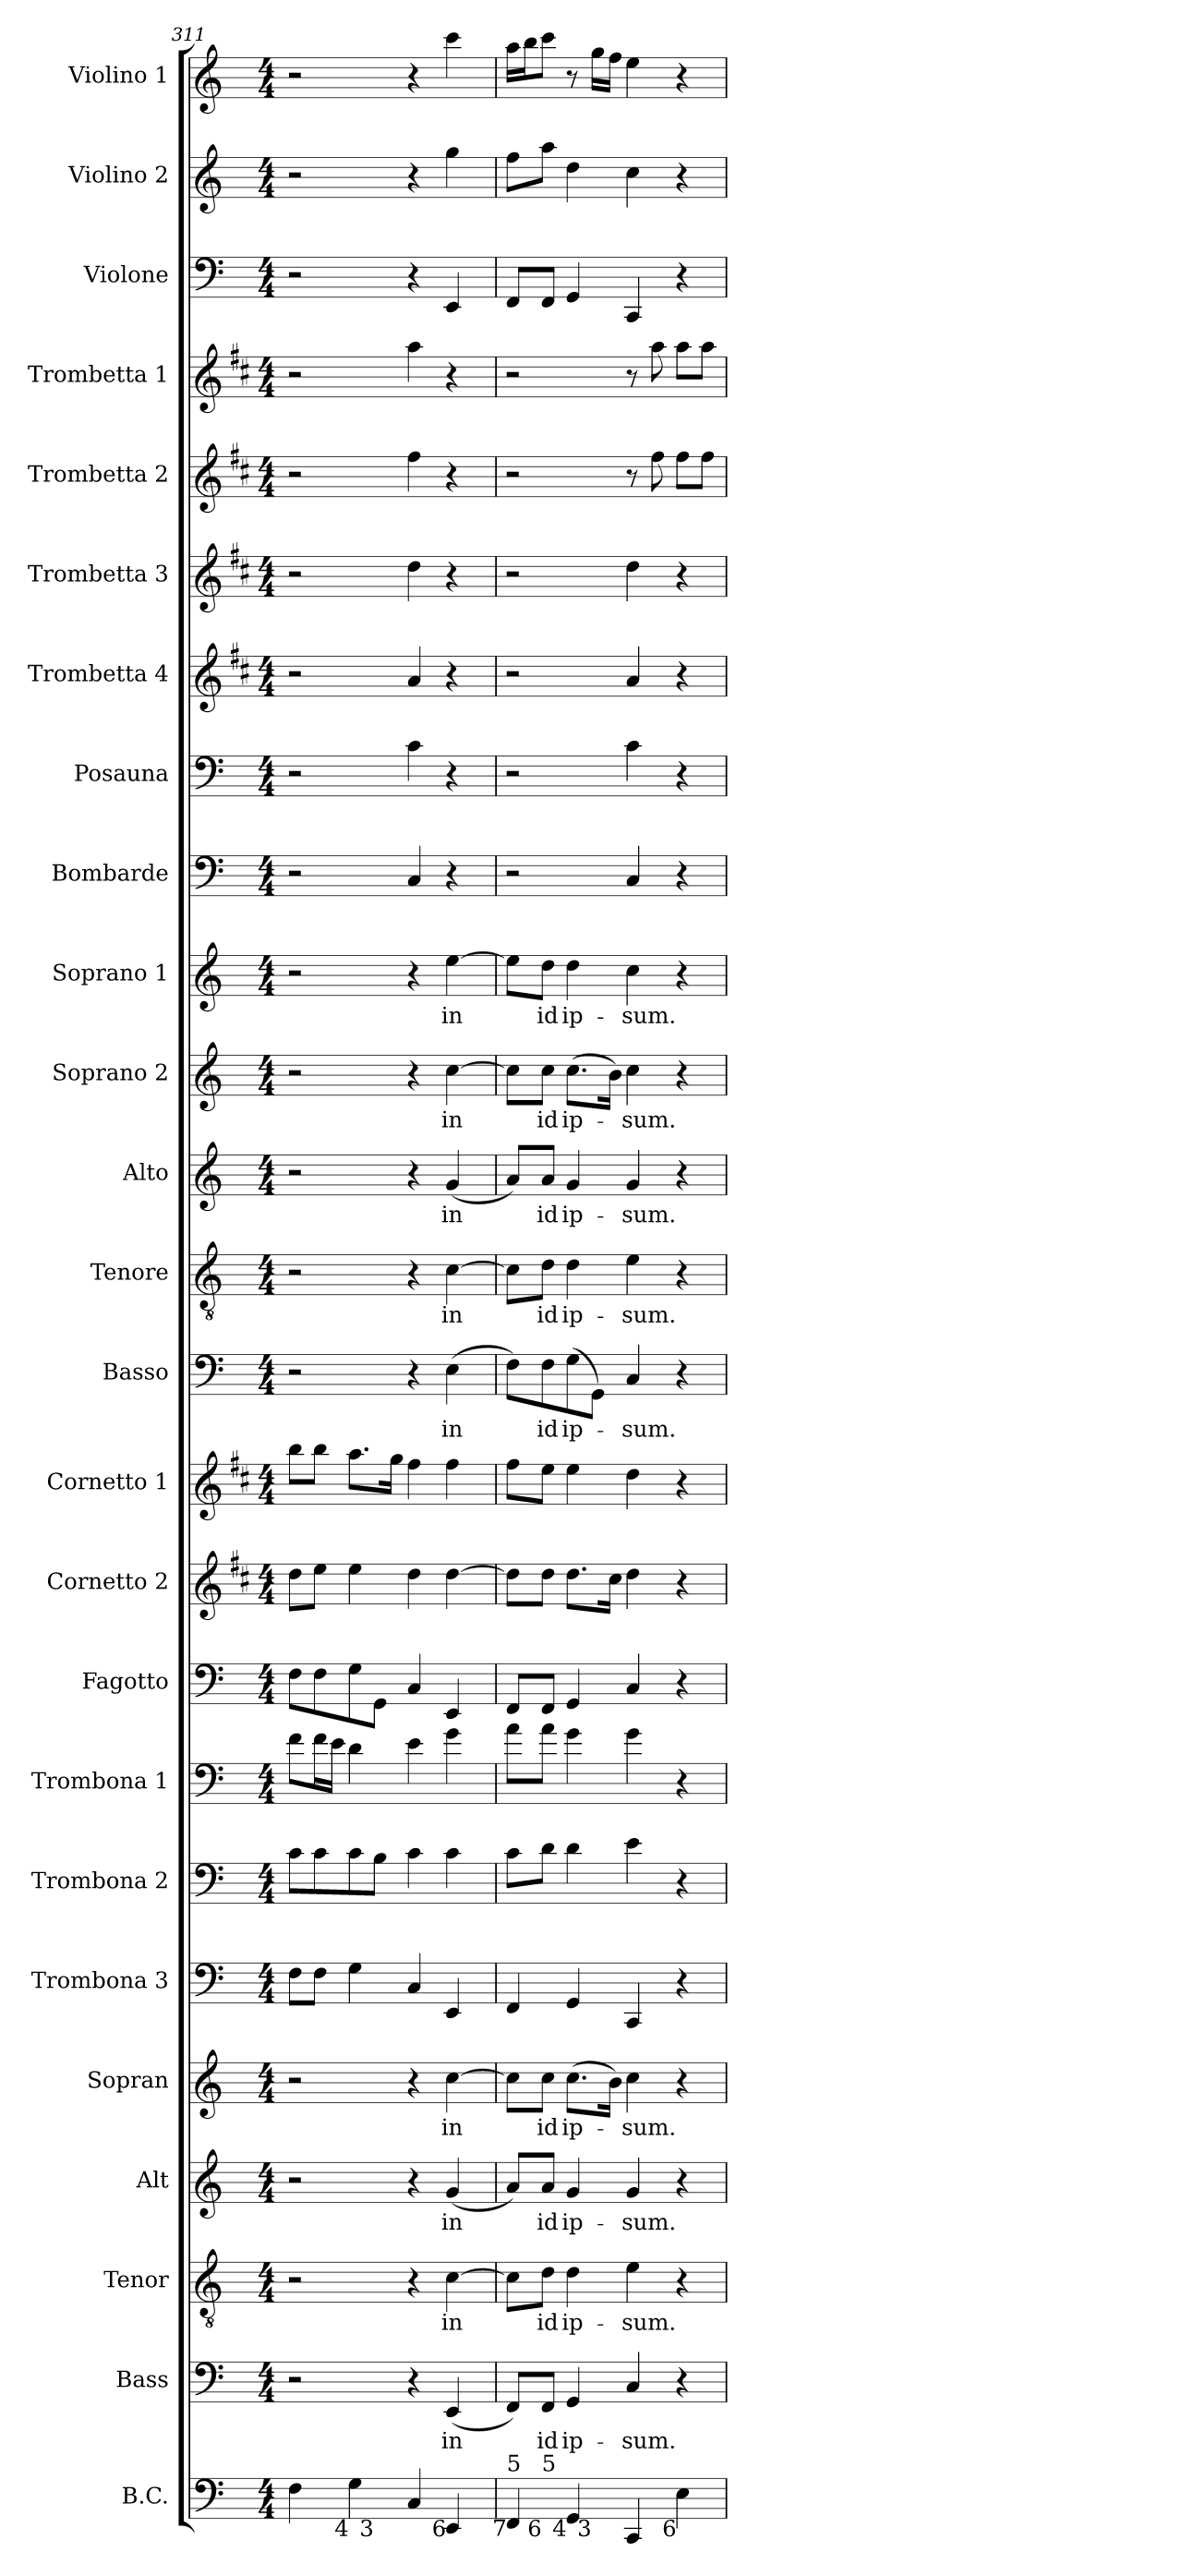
**kern	**kern	**text	**kern	**text	**kern	**text	**kern	**text	**kern	**kern	**kern	**kern	**kern	**kern	**kern	**text	**kern	**text	**kern	**text	**kern	**text	**kern	**text	**kern	**kern	**kern	**kern	**kern	**kern	**kern	**kern	**kern
*part25	*part24	*part24	*part23	*part23	*part22	*part22	*part21	*part21	*part20	*part19	*part18	*part17	*part16	*part15	*part14	*part14	*part13	*part13	*part12	*part12	*part11	*part11	*part10	*part10	*part9	*part8	*part7	*part6	*part5	*part4	*part3	*part2	*part1
*staff25	*staff24	*staff24	*staff23	*staff23	*staff22	*staff22	*staff21	*staff21	*staff20	*staff19	*staff18	*staff17	*staff16	*staff15	*staff14	*staff14	*staff13	*staff13	*staff12	*staff12	*staff11	*staff11	*staff10	*staff10	*staff9	*staff8	*staff7	*staff6	*staff5	*staff4	*staff3	*staff2	*staff1
*I"B.C.	*I"Bass	*	*I"Tenor	*	*I"Alt	*	*I"Sopran	*	*I"Trombona 3	*I"Trombona 2	*I"Trombona 1	*I"Fagotto	*I"Cornetto 2	*I"Cornetto 1	*I"Basso	*	*I"Tenore	*	*I"Alto	*	*I"Soprano 2	*	*I"Soprano 1	*	*I"Bombarde	*I"Posauna	*I"Trombetta 4	*I"Trombetta 3	*I"Trombetta 2	*I"Trombetta 1	*I"Violone	*I"Violino 2	*I"Violino 1
*I'B.C.	*I'B.	*	*I'T.	*	*I'A.	*	*I'S.	*	*I'Tbn. 2	*I'Tbn. 2	*I'Tbn. 1	*I'Fag.	*I'Cor. 2	*I'Cor. 1	*I'B.	*	*I'T.	*	*I'A.	*	*I'S.	*	*I'S.	*	*	*	*	*	*	*	*	*I'Vl. 2	*I'Vl. 1
*clefF4	*clefF4	*	*clefGv2	*	*clefG2	*	*clefG2	*	*clefF4	*clefF4	*clefF4	*clefF4	*clefG2	*clefG2	*clefF4	*	*clefGv2	*	*clefG2	*	*clefG2	*	*clefG2	*	*clefF4	*clefF4	*clefG2	*clefG2	*clefG2	*clefG2	*clefF4	*clefG2	*clefG2
*	*	*	*ITrd7c12	*	*	*	*	*	*	*	*	*	*ITrd1c2	*ITrd1c2	*	*	*ITrd7c12	*	*	*	*	*	*	*	*	*	*ITrd1c2	*ITrd1c2	*ITrd1c2	*ITrd1c2	*	*	*
*k[]	*k[]	*	*k[]	*	*k[]	*	*k[]	*	*k[]	*k[]	*k[]	*k[]	*k[]	*k[]	*k[]	*	*k[]	*	*k[]	*	*k[]	*	*k[]	*	*k[]	*k[]	*k[]	*k[]	*k[]	*k[]	*k[]	*k[]	*k[]
*C:	*C:	*	*C:	*	*C:	*	*C:	*	*C:	*C:	*C:	*C:	*C:	*C:	*C:	*	*C:	*	*C:	*	*C:	*	*C:	*	*C:	*C:	*C:	*C:	*C:	*C:	*C:	*C:	*C:
*M4/4	*M4/4	*	*M4/4	*	*M4/4	*	*M4/4	*	*M4/4	*M4/4	*M4/4	*M4/4	*M4/4	*M4/4	*M4/4	*	*M4/4	*	*M4/4	*	*M4/4	*	*M4/4	*	*M4/4	*M4/4	*M4/4	*M4/4	*M4/4	*M4/4	*M4/4	*M4/4	*M4/4
=311	=311	=311	=311	=311	=311	=311	=311	=311	=311	=311	=311	=311	=311	=311	=311	=311	=311	=311	=311	=311	=311	=311	=311	=311	=311	=311	=311	=311	=311	=311	=311	=311	=311
!LO:TX:b:rj:t=6	!	!	!	!	!	!	!	!	!	!	!	!	!	!	!	!	!	!	!	!	!	!	!	!	!	!	!	!	!	!	!	!	!
!LO:TX:t=5	!	!	!	!	!	!	!	!	!	!	!	!	!	!	!	!	!	!	!	!	!	!	!	!	!	!	!	!	!	!	!	!	!
*^	*	*	*	*	*	*	*	*	*	*	*	*	*	*	*	*	*	*	*	*	*	*	*	*	*	*	*	*	*	*	*	*	*
4Fi\	4.ryy	2r	.	2r	.	2r	.	2r	.	8Fi\L	8ci\L	8fi\L	8Fi\L	8cci\L	8aai\L	2r	.	2r	.	2r	.	2r	.	2r	.	2r	2r	2r	2r	2r	2r	2r	2r	2r
.	.	.	.	.	.	.	.	.	.	8Fi\J	8ci\	16fi\L	8Fi\	8ddi\J	8aai\J	.	.	.	.	.	.	.	.	.	.	.	.	.	.	.	.	.	.	.
.	.	.	.	.	.	.	.	.	.	.	.	16ei\JJ	.	.	.	.	.	.	.	.	.	.	.	.	.	.	.	.	.	.	.	.	.	.
!LO:TX:b:rj:t=4	!	!	!	!	!	!	!	!	!	!	!	!	!	!	!	!	!	!	!	!	!	!	!	!	!	!	!	!	!	!	!	!	!	!
4Gi\	.	.	.	.	.	.	.	.	.	4Gi\	8ci\	4di\	8Gi\	4ddi\	8.ggi\L	.	.	.	.	.	.	.	.	.	.	.	.	.	.	.	.	.	.	.
!	!LO:TX:b:rj:t=3	!	!	!	!	!	!	!	!	!	!	!	!	!	!	!	!	!	!	!	!	!	!	!	!	!	!	!	!	!	!	!	!	!
.	2ryy	.	.	.	.	.	.	.	.	.	8Bi\J	.	8GGi\J	.	.	.	.	.	.	.	.	.	.	.	.	.	.	.	.	.	.	.	.	.
.	.	.	.	.	.	.	.	.	.	.	.	.	.	.	16ffi\Jk	.	.	.	.	.	.	.	.	.	.	.	.	.	.	.	.	.	.	.
4Ci/	.	4r	.	4r	.	4r	.	4r	.	4Ci/	4ci\	4ei\	4Ci/	4cci\	4eei\	4r	.	4r	.	4r	.	4r	.	4r	.	4Ci/	4ci\	4gi/	4cci\	4eei\	4ggi\	4r	4r	4r
!	!	!	!LO:LY:b:color=#000000	!	!	!	!	!	!	!	!	!	!	!	!	!	!	!	!	!	!	!	!	!	!	!	!	!	!	!	!	!	!	!
!	!	!	!	!	!LO:LY:b:color=#000000	!	!	!	!	!	!	!	!	!	!	!	!	!	!	!	!	!	!	!	!	!	!	!	!	!	!	!	!	!
!	!	!	!	!	!	!	!LO:LY:b:color=#000000	!	!	!	!	!	!	!	!	!	!	!	!	!	!	!	!	!	!	!	!	!	!	!	!	!	!	!
!	!	!	!	!	!	!	!	!	!LO:LY:b:color=#000000	!	!	!	!	!	!	!	!	!	!	!	!	!	!	!	!	!	!	!	!	!	!	!	!	!
!	!	!	!	!	!	!	!	!	!	!	!	!	!	!	!	!	!LO:LY:b:color=#000000	!	!	!	!	!	!	!	!	!	!	!	!	!	!	!	!	!
!	!	!	!	!	!	!	!	!	!	!	!	!	!	!	!	!	!	!	!LO:LY:b:color=#000000	!	!	!	!	!	!	!	!	!	!	!	!	!	!	!
!	!	!	!	!	!	!	!	!	!	!	!	!	!	!	!	!	!	!	!	!	!LO:LY:b:color=#000000	!	!	!	!	!	!	!	!	!	!	!	!	!
!	!	!	!	!	!	!	!	!	!	!	!	!	!	!	!	!	!	!	!	!	!	!	!LO:LY:b:color=#000000	!	!	!	!	!	!	!	!	!	!	!
!LO:TX:b:rj:t=6	!	!	!	!	!	!	!	!	!	!	!	!	!	!	!	!	!	!	!	!	!	!	!	!	!	!	!	!	!	!	!	!	!	!
!	!	!	!	!	!	!	!	!	!	!	!	!	!	!	!	!	!	!	!	!	!	!	!	!	!LO:LY:b:color=#000000	!	!	!	!	!	!	!	!	!
4EEi/	.	(4EEi/	in	[4Ci\	in	(4gi/	in	[4cci\	in	4EEi/	4ci\	4gi\	4EEi/	[4cci\	4eei\	(4Ei\	in	[4Ci\	in	(4gi/	in	[4cci\	in	[4eei\	in	4r	4r	4r	4r	4r	4r	4EEi/	4ggi\	4ccci\
.	8ryy	.	.	.	.	.	.	.	.	.	.	.	.	.	.	.	.	.	.	.	.	.	.	.	.	.	.	.	.	.	.	.	.	.
=312	=312	=312	=312	=312	=312	=312	=312	=312	=312	=312	=312	=312	=312	=312	=312	=312	=312	=312	=312	=312	=312	=312	=312	=312	=312	=312	=312	=312	=312	=312	=312	=312	=312	=312
!LO:TX:b:rj:t=7	!	!	!	!	!	!	!	!	!	!	!	!	!	!	!	!	!	!	!	!	!	!	!	!	!	!	!	!	!	!	!	!	!	!
!LO:TX:t=5	!	!	!	!	!	!	!	!	!	!	!	!	!	!	!	!	!	!	!	!	!	!	!	!	!	!	!	!	!	!	!	!	!	!
*	*^	*	*	*	*	*	*	*	*	*	*	*	*	*	*	*	*	*	*	*	*	*	*	*	*	*	*	*	*	*	*	*	*	*
4FFi/	8ryy	4.ryy	8FFi/L)	.	8Ci\L]	.	8ai/L)	.	8cci\L]	.	4FFi/	8ci\L	8ai\L	8FFi/L	8cci\L]	8eei\L	8Fi\L)	.	8Ci\L]	.	8ai/L)	.	8cci\L]	.	8eei\L]	.	2r	2r	2r	2r	2r	2r	8FFi/L	8ffi\L	16aai\LL
.	.	.	.	.	.	.	.	.	.	.	.	.	.	.	.	.	.	.	.	.	.	.	.	.	.	.	.	.	.	.	.	.	.	.	16bbi\J
!	!	!	!	!LO:LY:b:color=#000000	!	!	!	!	!	!	!	!	!	!	!	!	!	!	!	!	!	!	!	!	!	!	!	!	!	!	!	!	!	!	!
!	!	!	!	!	!	!LO:LY:b:color=#000000	!	!	!	!	!	!	!	!	!	!	!	!	!	!	!	!	!	!	!	!	!	!	!	!	!	!	!	!	!
!	!	!	!	!	!	!	!	!LO:LY:b:color=#000000	!	!	!	!	!	!	!	!	!	!	!	!	!	!	!	!	!	!	!	!	!	!	!	!	!	!	!
!	!	!	!	!	!	!	!	!	!	!LO:LY:b:color=#000000	!	!	!	!	!	!	!	!	!	!	!	!	!	!	!	!	!	!	!	!	!	!	!	!	!
!	!	!	!	!	!	!	!	!	!	!	!	!	!	!	!	!	!	!LO:LY:b:color=#000000	!	!	!	!	!	!	!	!	!	!	!	!	!	!	!	!	!
!	!	!	!	!	!	!	!	!	!	!	!	!	!	!	!	!	!	!	!	!LO:LY:b:color=#000000	!	!	!	!	!	!	!	!	!	!	!	!	!	!	!
!	!	!	!	!	!	!	!	!	!	!	!	!	!	!	!	!	!	!	!	!	!	!LO:LY:b:color=#000000	!	!	!	!	!	!	!	!	!	!	!	!	!
!	!	!	!	!	!	!	!	!	!	!	!	!	!	!	!	!	!	!	!	!	!	!	!	!LO:LY:b:color=#000000	!	!	!	!	!	!	!	!	!	!	!
!	!LO:TX:b:rj:t=6	!	!	!	!	!	!	!	!	!	!	!	!	!	!	!	!	!	!	!	!	!	!	!	!	!	!	!	!	!	!	!	!	!	!
!	!LO:TX:t=5	!	!	!	!	!	!	!	!	!	!	!	!	!	!	!	!	!	!	!	!	!	!	!	!	!	!	!	!	!	!	!	!	!	!
!	!	!	!	!	!	!	!	!	!	!	!	!	!	!	!	!	!	!	!	!	!	!	!	!	!	!LO:LY:b:color=#000000	!	!	!	!	!	!	!	!	!
.	2..ryy	.	8FFi/J	id	8Di\J	id	8ai/J	id	8cci\J	id	.	8di\J	8ai\J	8FFi/J	8cci\J	8ddi\J	8Fi\	id	8Di\J	id	8ai/J	id	8cci\J	id	8ddi\J	id	.	.	.	.	.	.	8FFi/J	8aai\J	8ccci\J
!	!	!	!	!LO:LY:b:color=#000000	!	!	!	!	!	!	!	!	!	!	!	!	!	!	!	!	!	!	!	!	!	!	!	!	!	!	!	!	!	!	!
!	!	!	!	!	!	!LO:LY:b:color=#000000	!	!	!	!	!	!	!	!	!	!	!	!	!	!	!	!	!	!	!	!	!	!	!	!	!	!	!	!	!
!	!	!	!	!	!	!	!	!LO:LY:b:color=#000000	!	!	!	!	!	!	!	!	!	!	!	!	!	!	!	!	!	!	!	!	!	!	!	!	!	!	!
!	!	!	!	!	!	!	!	!	!	!LO:LY:b:color=#000000	!	!	!	!	!	!	!	!	!	!	!	!	!	!	!	!	!	!	!	!	!	!	!	!	!
!	!	!	!	!	!	!	!	!	!	!	!	!	!	!	!	!	!	!LO:LY:b:color=#000000	!	!	!	!	!	!	!	!	!	!	!	!	!	!	!	!	!
!	!	!	!	!	!	!	!	!	!	!	!	!	!	!	!	!	!	!	!	!LO:LY:b:color=#000000	!	!	!	!	!	!	!	!	!	!	!	!	!	!	!
!	!	!	!	!	!	!	!	!	!	!	!	!	!	!	!	!	!	!	!	!	!	!LO:LY:b:color=#000000	!	!	!	!	!	!	!	!	!	!	!	!	!
!	!	!	!	!	!	!	!	!	!	!	!	!	!	!	!	!	!	!	!	!	!	!	!	!LO:LY:b:color=#000000	!	!	!	!	!	!	!	!	!	!	!
!LO:TX:b:rj:t=4	!	!	!	!	!	!	!	!	!	!	!	!	!	!	!	!	!	!	!	!	!	!	!	!	!	!	!	!	!	!	!	!	!	!	!
!	!	!	!	!	!	!	!	!	!	!	!	!	!	!	!	!	!	!	!	!	!	!	!	!	!	!LO:LY:b:color=#000000	!	!	!	!	!	!	!	!	!
4GGi/	.	.	4GGi/	ip-	4Di\	ip-	4gi/	ip-	(8.cci\L	ip-	4GGi/	4di\	4gi\	4GGi/	8.cci\L	4ddi\	(8Gi\	ip-	4Di\	ip-	4gi/	ip-	(8.cci\L	ip-	4ddi\	ip-	.	.	.	.	.	.	4GGi/	4ddi\	8r
!	!	!LO:TX:b:rj:t=3	!	!	!	!	!	!	!	!	!	!	!	!	!	!	!	!	!	!	!	!	!	!	!	!	!	!	!	!	!	!	!	!	!
.	.	2ryy	.	.	.	.	.	.	.	.	.	.	.	.	.	.	8GGi\J)	.	.	.	.	.	.	.	.	.	.	.	.	.	.	.	.	.	16ggi\LL
.	.	.	.	.	.	.	.	.	16bi\Jk)	.	.	.	.	.	16bi\Jk	.	.	.	.	.	.	.	16bi\Jk)	.	.	.	.	.	.	.	.	.	.	.	16ffi\JJ
!	!	!	!	!LO:LY:b:color=#000000	!	!	!	!	!	!	!	!	!	!	!	!	!	!	!	!	!	!	!	!	!	!	!	!	!	!	!	!	!	!	!
!	!	!	!	!	!	!LO:LY:b:color=#000000	!	!	!	!	!	!	!	!	!	!	!	!	!	!	!	!	!	!	!	!	!	!	!	!	!	!	!	!	!
!	!	!	!	!	!	!	!	!LO:LY:b:color=#000000	!	!	!	!	!	!	!	!	!	!	!	!	!	!	!	!	!	!	!	!	!	!	!	!	!	!	!
!	!	!	!	!	!	!	!	!	!	!LO:LY:b:color=#000000	!	!	!	!	!	!	!	!	!	!	!	!	!	!	!	!	!	!	!	!	!	!	!	!	!
!	!	!	!	!	!	!	!	!	!	!	!	!	!	!	!	!	!	!LO:LY:b:color=#000000	!	!	!	!	!	!	!	!	!	!	!	!	!	!	!	!	!
!	!	!	!	!	!	!	!	!	!	!	!	!	!	!	!	!	!	!	!	!LO:LY:b:color=#000000	!	!	!	!	!	!	!	!	!	!	!	!	!	!	!
!	!	!	!	!	!	!	!	!	!	!	!	!	!	!	!	!	!	!	!	!	!	!LO:LY:b:color=#000000	!	!	!	!	!	!	!	!	!	!	!	!	!
!	!	!	!	!	!	!	!	!	!	!	!	!	!	!	!	!	!	!	!	!	!	!	!	!LO:LY:b:color=#000000	!	!	!	!	!	!	!	!	!	!	!
!	!	!	!	!	!	!	!	!	!	!	!	!	!	!	!	!	!	!	!	!	!	!	!	!	!	!LO:LY:b:color=#000000	!	!	!	!	!	!	!	!	!
4CCi/	.	.	4Ci/	-sum.	4Ei\	-sum.	4gi/	-sum.	4cci\	-sum.	4CCi/	4ei\	4gi\	4Ci/	4cci\	4cci\	4Ci/	-sum.	4Ei\	-sum.	4gi/	-sum.	4cci\	-sum.	4cci\	-sum.	4Ci/	4ci\	4gi/	4cci\	8r	8r	4CCi/	4cci\	4eei\
.	.	.	.	.	.	.	.	.	.	.	.	.	.	.	.	.	.	.	.	.	.	.	.	.	.	.	.	.	.	.	8eei\	8ggi\	.	.	.
!LO:TX:b:rj:t=6	!	!	!	!	!	!	!	!	!	!	!	!	!	!	!	!	!	!	!	!	!	!	!	!	!	!	!	!	!	!	!	!	!	!	!
4Ei\	.	.	4r	.	4r	.	4r	.	4r	.	4r	4r	4r	4r	4r	4r	4r	.	4r	.	4r	.	4r	.	4r	.	4r	4r	4r	4r	8eei\L	8ggi\L	4r	4r	4r
.	.	8ryy	.	.	.	.	.	.	.	.	.	.	.	.	.	.	.	.	.	.	.	.	.	.	.	.	.	.	.	.	8eei\J	8ggi\J	.	.	.
*v	*v	*v	*	*	*	*	*	*	*	*	*	*	*	*	*	*	*	*	*	*	*	*	*	*	*	*	*	*	*	*	*	*	*	*	*
=	=	=	=	=	=	=	=	=	=	=	=	=	=	=	=	=	=	=	=	=	=	=	=	=	=	=	=	=	=	=	=	=	=
*-	*-	*-	*-	*-	*-	*-	*-	*-	*-	*-	*-	*-	*-	*-	*-	*-	*-	*-	*-	*-	*-	*-	*-	*-	*-	*-	*-	*-	*-	*-	*-	*-	*-
